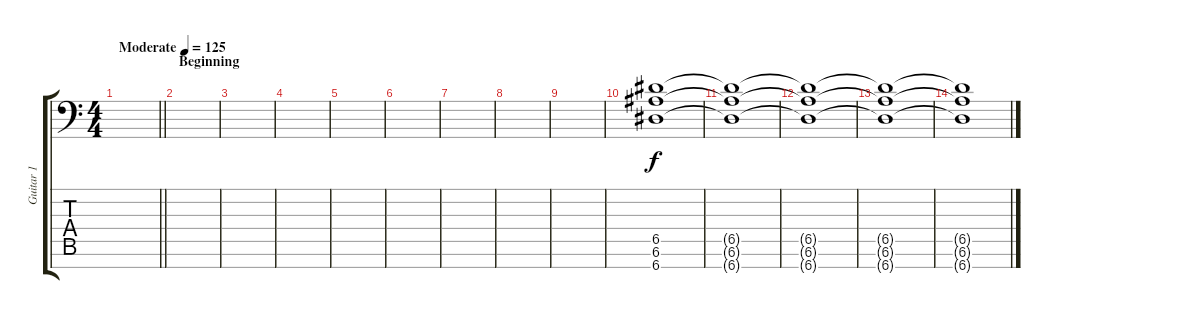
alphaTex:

\track ("Guitar 1" "Guitar 1") {instrument distortionguitar}
\staff {score tabs}
\tuning (E4 B3 G3 D3 A2 E2 A1) {hide}
\ts (4 4)
\tempo (125 "Moderate")
\clef f4
\barLineRight lightlight
\ks c
|
\section ("" "Beginning")
|
|
|
|
|
|
|
|
(6.5 6.6 6.7).1 |
(6.5{t} 6.6{t} 6.7{t}).1{volume 0} |
(6.5{t} 6.6{t} 6.7{t}).1 |
(6.5{t} 6.6{t} 6.7{t}).1 |
(6.5{t} 6.6{t} 6.7{t}).1
